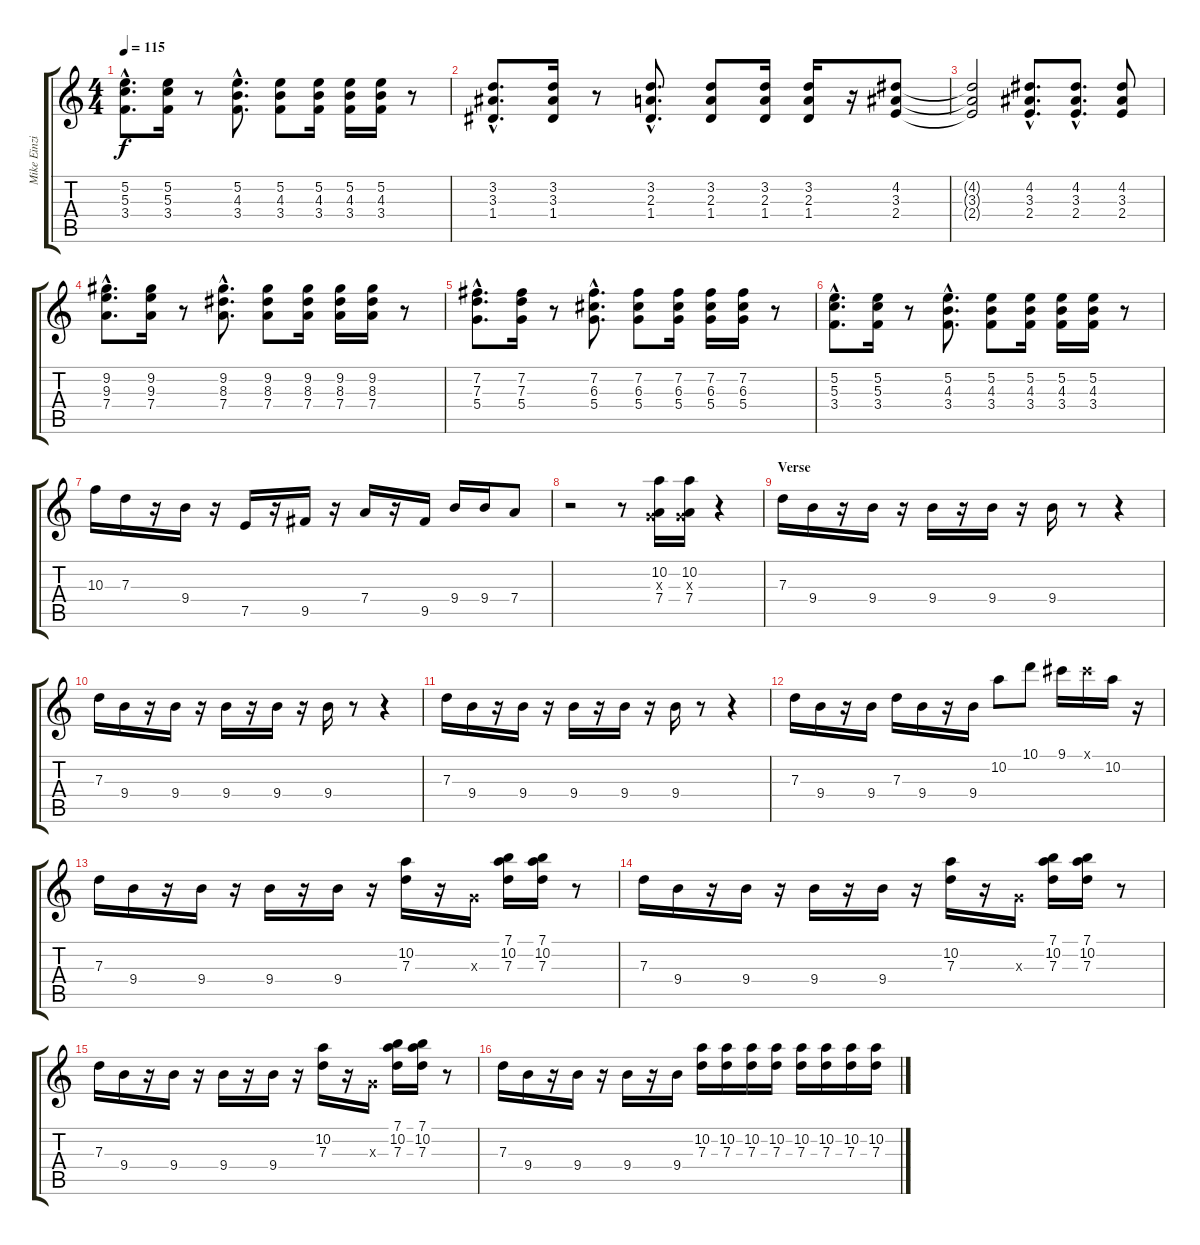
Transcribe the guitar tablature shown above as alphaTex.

\track ("Mike Einziger - Clean Guitar" "Mike Einzi") {instrument electricguitarjazz}
\staff {score tabs}
\tuning (E4 B3 G3 D3 A2 E2) {hide}
\ts (4 4)
\tempo 115
\clef g2
\ks c
(5.2{hac} 5.3{hac} 3.4{hac}).8{d dy f} (5.2 5.3 3.4).16 r.8 (5.2{hac} 4.3{hac} 3.4{hac}).8{d} (5.2 4.3 3.4).8 (5.2 4.3 3.4).16 (5.2 4.3 3.4).16 (5.2 4.3 3.4).16 r.8 |
(3.2{hac} 3.3{hac} 1.4{hac}).8{d} (3.2 3.3 1.4).16 r.8 (3.2{hac} 2.3{hac} 1.4{hac}).8{d} (3.2 2.3 1.4).8 (3.2 2.3 1.4).16 (3.2 2.3 1.4).16 r.16 (4.2 3.3 2.4).8 |
(4.2{t} 3.3{t} 2.4{t}).2 (4.2{hac} 3.3{hac} 2.4{hac}).8{d} (4.2{hac} 3.3{hac} 2.4{hac}).8{d} (4.2 3.3 2.4).8 |
(9.2{hac} 9.3{hac} 7.4{hac}).8{d} (9.2 9.3 7.4).16 r.8 (9.2{hac} 8.3{hac} 7.4{hac}).8{d} (9.2 8.3 7.4).8 (9.2 8.3 7.4).16 (9.2 8.3 7.4).16 (9.2 8.3 7.4).16 r.8 |
(7.2{hac} 7.3{hac} 5.4{hac}).8{d} (7.2 7.3 5.4).16 r.8 (7.2{hac} 6.3{hac} 5.4{hac}).8{d} (7.2 6.3 5.4).8 (7.2 6.3 5.4).16 (7.2 6.3 5.4).16 (7.2 6.3 5.4).16 r.8 |
(5.2{hac} 5.3{hac} 3.4{hac}).8{d} (5.2 5.3 3.4).16 r.8 (5.2{hac} 4.3{hac} 3.4{hac}).8{d} (5.2 4.3 3.4).8 (5.2 4.3 3.4).16 (5.2 4.3 3.4).16 (5.2 4.3 3.4).16 r.8 |
10.3.16 7.3.16 r.16 9.4.16 r.16 7.5.16 r.16 9.5.16 r.16 7.4.16 r.16 9.5.16 9.4.16 9.4.16 7.4.8 |
r.2 r.8 (10.2 0.3{x} 7.4).16 (10.2 0.3{x} 7.4).16 r.4 |
\section ("" "Verse")
7.3.16 9.4.16 r.16 9.4.16 r.16 9.4.16 r.16 9.4.16 r.16 9.4.16 r.8 r.4 |
7.3.16 9.4.16 r.16 9.4.16 r.16 9.4.16 r.16 9.4.16 r.16 9.4.16 r.8 r.4 |
7.3.16 9.4.16 r.16 9.4.16 r.16 9.4.16 r.16 9.4.16 r.16 9.4.16 r.8 r.4 |
7.3.16 9.4.16 r.16 9.4.16 7.3.16 9.4.16 r.16 9.4.16 10.2.8 10.1.8 9.1.16 9.1{x}.16 10.2.16 r.16 |
7.3.16 9.4.16 r.16 9.4.16 r.16 9.4.16 r.16 9.4.16 r.16 (10.2 7.3).16 r.16 0.3{x}.16 (7.1 10.2 7.3).16 (7.1 10.2 7.3).16 r.8 |
7.3.16 9.4.16 r.16 9.4.16 r.16 9.4.16 r.16 9.4.16 r.16 (10.2 7.3).16 r.16 0.3{x}.16 (7.1 10.2 7.3).16 (7.1 10.2 7.3).16 r.8 |
7.3.16 9.4.16 r.16 9.4.16 r.16 9.4.16 r.16 9.4.16 r.16 (10.2 7.3).16 r.16 0.3{x}.16 (7.1 10.2 7.3).16 (7.1 10.2 7.3).16 r.8 |
7.3.16 9.4.16 r.16 9.4.16 r.16 9.4.16 r.16 9.4.16 (10.2 7.3).16 (10.2 7.3).16 (10.2 7.3).16 (10.2 7.3).16 (10.2 7.3).16 (10.2 7.3).16 (10.2 7.3).16 (10.2 7.3).16
